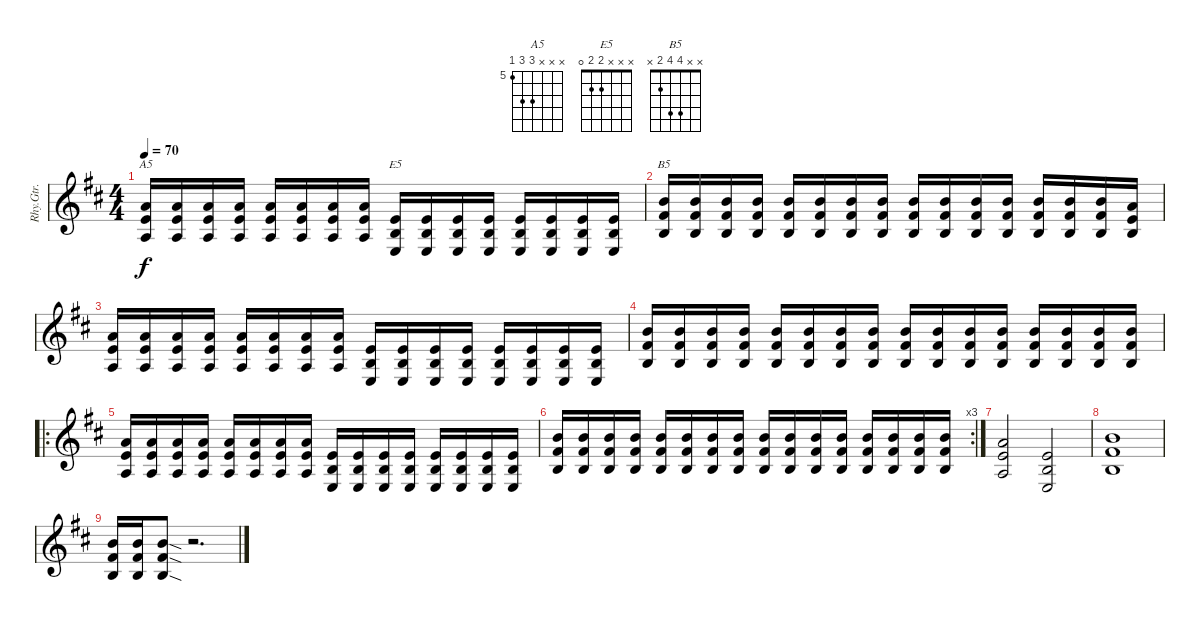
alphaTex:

\track ("Rhy.Gtr." "Rhy.Gtr.") {instrument distortionguitar}
\staff {score}
\tuning (E4 B3 G3 D3 A2 E2) {hide}
\chord ("A5" x x x 7 7 5) {firstfret 5 barre 5}
\chord ("E5" x x x 2 2 0)
\chord ("B5" x x 4 4 2 x) {barre 2}
\ts (4 4)
\tempo 70
\clef g2
\ks bminor
(7.4 7.5 5.6).16{ch "A5" dy f} (7.4 7.5 5.6).16 (7.4 7.5 5.6).16 (7.4 7.5 5.6).16 (7.4 7.5 5.6).16 (7.4 7.5 5.6).16 (7.4 7.5 5.6).16 (7.4 7.5 5.6).16 (2.4 2.5 0.6).16{ch "E5"} (2.4 2.5 0.6).16 (2.4 2.5 0.6).16 (2.4 2.5 0.6).16 (2.4 2.5 0.6).16 (2.4 2.5 0.6).16 (2.4 2.5 0.6).16 (2.4 2.5 0.6).16 |
(4.3 4.4 2.5).16{ch "B5"} (4.3 4.4 2.5).16 (4.3 4.4 2.5).16 (4.3 4.4 2.5).16 (4.3 4.4 2.5).16 (4.3 4.4 2.5).16 (4.3 4.4 2.5).16 (4.3 4.4 2.5).16 (4.3 4.4 2.5).16 (4.3 4.4 2.5).16 (4.3 4.4 2.5).16 (4.3 4.4 2.5).16 (4.3 4.4 2.5).16 (4.3 4.4 2.5).16 (4.3 4.4 2.5).16 (2.3 2.4 2.5).16 |
(7.4 7.5 5.6).16 (7.4 7.5 5.6).16 (7.4 7.5 5.6).16 (7.4 7.5 5.6).16 (7.4 7.5 5.6).16 (7.4 7.5 5.6).16 (7.4 7.5 5.6).16 (7.4 7.5 5.6).16 (2.4 2.5 0.6).16 (2.4 2.5 0.6).16 (2.4 2.5 0.6).16 (2.4 2.5 0.6).16 (2.4 2.5 0.6).16 (2.4 2.5 0.6).16 (2.4 2.5 0.6).16 (2.4 2.5 0.6).16 |
(4.3 4.4 2.5).16 (4.3 4.4 2.5).16 (4.3 4.4 2.5).16 (4.3 4.4 2.5).16 (4.3 4.4 2.5).16 (4.3 4.4 2.5).16 (4.3 4.4 2.5).16 (4.3 4.4 2.5).16 (4.3 4.4 2.5).16 (4.3 4.4 2.5).16 (4.3 4.4 2.5).16 (4.3 4.4 2.5).16 (4.3 4.4 2.5).16 (4.3 4.4 2.5).16 (4.3 4.4 2.5).16 (4.3 4.4 2.5).16 |
\ro
(7.4 7.5 5.6).16 (7.4 7.5 5.6).16 (7.4 7.5 5.6).16 (7.4 7.5 5.6).16 (7.4 7.5 5.6).16 (7.4 7.5 5.6).16 (7.4 7.5 5.6).16 (7.4 7.5 5.6).16 (2.4 2.5 0.6).16 (2.4 2.5 0.6).16 (2.4 2.5 0.6).16 (2.4 2.5 0.6).16 (2.4 2.5 0.6).16 (2.4 2.5 0.6).16 (2.4 2.5 0.6).16 (2.4 2.5 0.6).16 |
\rc 3
(4.3 4.4 2.5).16 (4.3 4.4 2.5).16 (4.3 4.4 2.5).16 (4.3 4.4 2.5).16 (4.3 4.4 2.5).16 (4.3 4.4 2.5).16 (4.3 4.4 2.5).16 (4.3 4.4 2.5).16 (4.3 4.4 2.5).16 (4.3 4.4 2.5).16 (4.3 4.4 2.5).16 (4.3 4.4 2.5).16 (4.3 4.4 2.5).16 (4.3 4.4 2.5).16 (4.3 4.4 2.5).16 (4.3 4.4 2.5).16 |
(7.4 7.5 5.6).2 (2.4 2.5 0.6).2 |
(4.3 4.4 2.5).1 |
(4.3 4.4 2.5).16 (4.3 4.4 2.5).16 (4.3{sod} 4.4{sod} 2.5{sod}).8 r.2{d}
